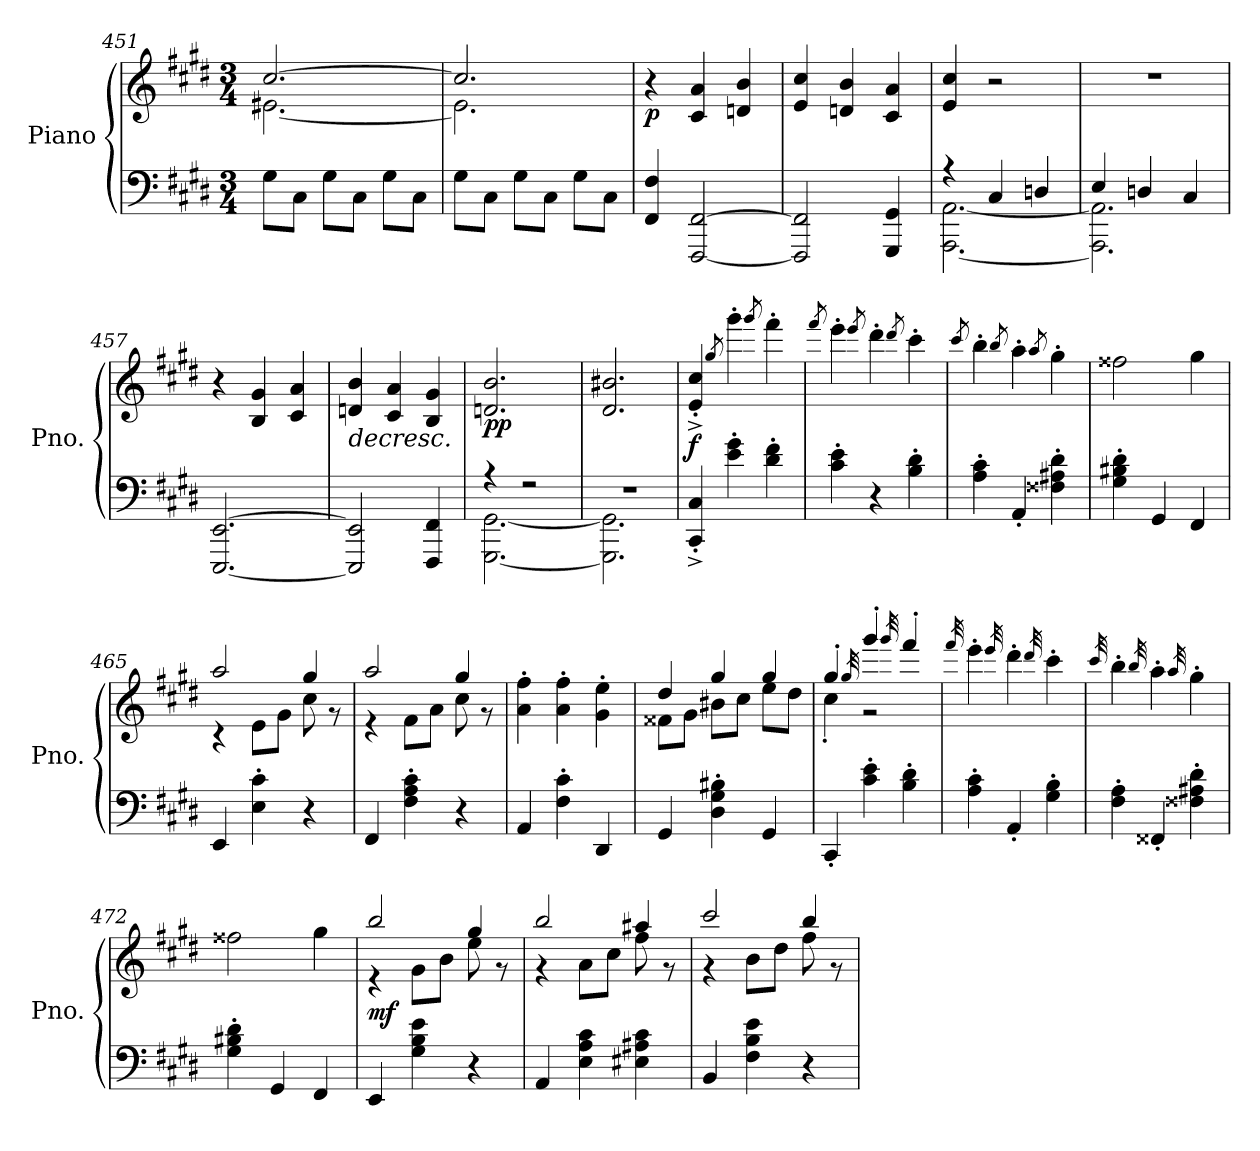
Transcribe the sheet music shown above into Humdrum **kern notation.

**kern	**kern	**dynam
*part1	*part1	*part1
*staff2	*staff1	*staff1/2
*I"Piano	*	*
*I'Pno.	*	*
!!LO:PB:g=z
*clefF4	*clefG2	*
*k[f#c#g#d#]	*k[f#c#g#d#]	*
*M3/4	*M3/4	*
=451	=451	=451
*	*^	*
8G#\L	[2.cc#/	[2.e#X\	.
8C#\J	.	.	.
8G#\L	.	.	.
8C#\J	.	.	.
8G#\L	.	.	.
8C#\J	.	.	.
=452	=452	=452	=452
8G#\L	2.cc#/]	2.e#\]	.
8C#\J	.	.	.
8G#\L	.	.	.
8C#\J	.	.	.
8G#\L	.	.	.
8C#\J	.	.	.
*	*v	*v	*
=453	=453	=453
!	!	!LO:DY:b
4FF#/ 4F#/	4r	p
[2FFF#/ [2FF#/	4c#/ 4a/	.
.	4dn/ 4b/	.
=454	=454	=454
2FFF#/] 2FF#/]	4e/ 4cc#/	.
.	4dn/ 4b/	.
4GGG#/ 4GG#/	4c#/ 4a/	.
=455	=455	=455
*^	*	*
4r	[2.AAA\ [2.AA\	4e/ 4cc#/	.
4C#/	.	2r	.
4Dn/	.	.	.
=456	=456	=456	=456
4E/	2.AAA\] 2.AA\]	2.r	.
4Dn/	.	.	.
4C#/	.	.	.
*v	*v	*	*
=457	=457	=457
[2.EEE/ [2.EE/	4r	.
.	4B/ 4g#/	.
.	4c#/ 4a/	.
=458	=458	=458
!	!	!LO:HP:b
2EEE/] 2EE/]	4dn/ 4b/	>
.	4c#/ 4a/	.
4FFF#/ 4FF#/	4B/ 4g#/	.
!!LO:LB:g=z
=459	=459	=459
*^	*	*
!	!	!	!LO:DY:b
4r	[2.GGG#\ [2.GG#\	2.dn/ 2.b/	pp
2r	.	.	.
=460	=460	=460	=460
2.r	2.GGG#\] 2.GG#\]	2.d#/ 2.b#X/	.
=461	=461	=461	=461
!	!	!	!LO:DY:b
*v	*v	*	*
4CC#/'^ 4C#/'^	4e/'^ 4cc#/'^	f
.	8qgg#/	.
4e\' 4g#\'	4ggg#'\	.
.	8qggg#/	.
4d#\' 4f#\'	4fff#'\	.
=462	=462	=462
.	8qfff#/	.
4c#\' 4e\'	4eee'\	.
.	8qeee/	.
4r	4ddd#'\	.
.	8qddd#/	.
4B\' 4d#\'	4ccc#'\	.
=463	=463	=463
.	8qccc#/	.
4A\' 4c#\'	4bb'\	.
.	8qbb/	.
4AA'/	4aa'\	.
.	8qaa/	.
4F##X\' 4A#X\' 4d#\'	4gg#'\	.
=464	=464	=464
4G#\' 4B#X\' 4d#\'	2ff##X\	.
4GG#/	.	.
4FF#/	4gg#\	.
=465	=465	=465
*	*^	*
4EE/	2aa/	4r	.
4E\' 4c#\'	.	8e\L	.
.	.	8g#\J	.
4r	4gg#/	8cc#\	.
.	.	8r	.
!!LO:LB:g=z	!!
=466	=466	=466	=466
4FF#/	2aa/	4r	.
4F#\' 4A\' 4c#\'	.	8f#\L	.
.	.	8a\J	.
4r	4gg#/	8cc#\	.
.	.	8r	.
*	*v	*v	*
=467	=467	=467
4AA/	4a\' 4ff#\'	.
4F#\' 4c#\'	4a\' 4ff#\'	.
4DD#/	4g#\' 4ee\'	.
=468	=468	=468
*	*^	*
4GG#/	4dd#/	8f##X\L	.
.	.	8g#\J	.
4D#\' 4G#\' 4B#X\'	4gg#/	8b#X\L	.
.	.	8cc#\J	.
4GG#/	4gg#/	8ee\L	.
.	.	8dd#\J	.
=469	=469	=469	=469
4CC#'/	4gg#'/	4cc#'\	.
.	32qgg#/	.	.
4c#\' 4e\'	4ggg#'/	2r	.
.	32qggg#/	.	.
4B\' 4d#\'	4fff#'/	.	.
*	*v	*v	*
=470	=470	=470
.	32qfff#/	.
4A\' 4c#\'	4eee'\	.
.	32qeee/	.
4AA'/	4ddd#'\	.
.	32qddd#/	.
4G#\' 4B\'	4ccc#'\	.
=471	=471	=471
.	32qccc#/	.
4F#\' 4A\'	4bb'\	.
.	32qbb/	.
4FF##X'/	4aa'\	.
.	32qaa/	.
4F##X\' 4A#X\' 4d#\'	4gg#'\	.
!!LO:LB:g=z
=472	=472	=472
4G#\' 4B#X\' 4d#\'	2ff##X\	.
4GG#/	.	.
4FF#/	4gg#\	.
=473	=473	=473
*	*^	*
!	!	!	!LO:DY:b
4EE/	2bb/	4r	mf
4G#\ 4B\ 4e\	.	8g#\L	.
.	.	8b\J	.
4r	4gg#/	8ee\	.
.	.	8r	.
=474	=474	=474	=474
4AA/	2bb/	4r	.
4E\ 4A\ 4c#\	.	8a\L	.
.	.	8cc#\J	.
4E#X\ 4A#X\ 4c#\	4aa#X/	8ff#\	.
.	.	8r	.
=475	=475	=475	=475
4BB/	2ccc#/	4r	.
4F#\ 4B\ 4e\	.	8b\L	.
.	.	8dd#\J	.
4r	4bb/	8ff#\	.
.	.	8r	]
*	*v	*v	*
=	=	=
*-	*-	*-
